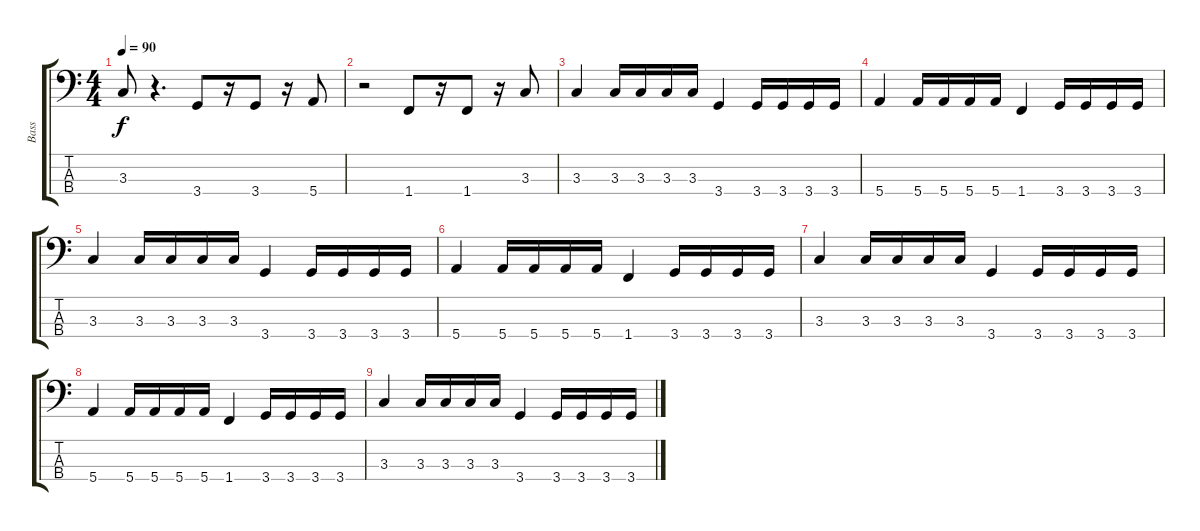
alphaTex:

\track ("Bass" "Bass") {instrument electricbassfinger}
\staff {score tabs}
\tuning (G2 D2 A1 E1) {hide}
\ts (4 4)
\tempo 90
\clef f4
\ks c
3.3.8{dy f} r.4{d} 3.4.8 r.16 3.4.8 r.16 5.4.8 |
r.2 1.4.8 r.16 1.4.8 r.16 3.3.8 |
3.3.4 3.3.16 3.3.16 3.3.16 3.3.16 3.4.4 3.4.16 3.4.16 3.4.16 3.4.16 |
5.4.4 5.4.16 5.4.16 5.4.16 5.4.16 1.4.4 3.4.16 3.4.16 3.4.16 3.4.16 |
3.3.4 3.3.16 3.3.16 3.3.16 3.3.16 3.4.4 3.4.16 3.4.16 3.4.16 3.4.16 |
5.4.4 5.4.16 5.4.16 5.4.16 5.4.16 1.4.4 3.4.16 3.4.16 3.4.16 3.4.16 |
3.3.4 3.3.16 3.3.16 3.3.16 3.3.16 3.4.4 3.4.16 3.4.16 3.4.16 3.4.16 |
5.4.4 5.4.16 5.4.16 5.4.16 5.4.16 1.4.4 3.4.16 3.4.16 3.4.16 3.4.16 |
3.3.4 3.3.16 3.3.16 3.3.16 3.3.16 3.4.4 3.4.16 3.4.16 3.4.16 3.4.16
